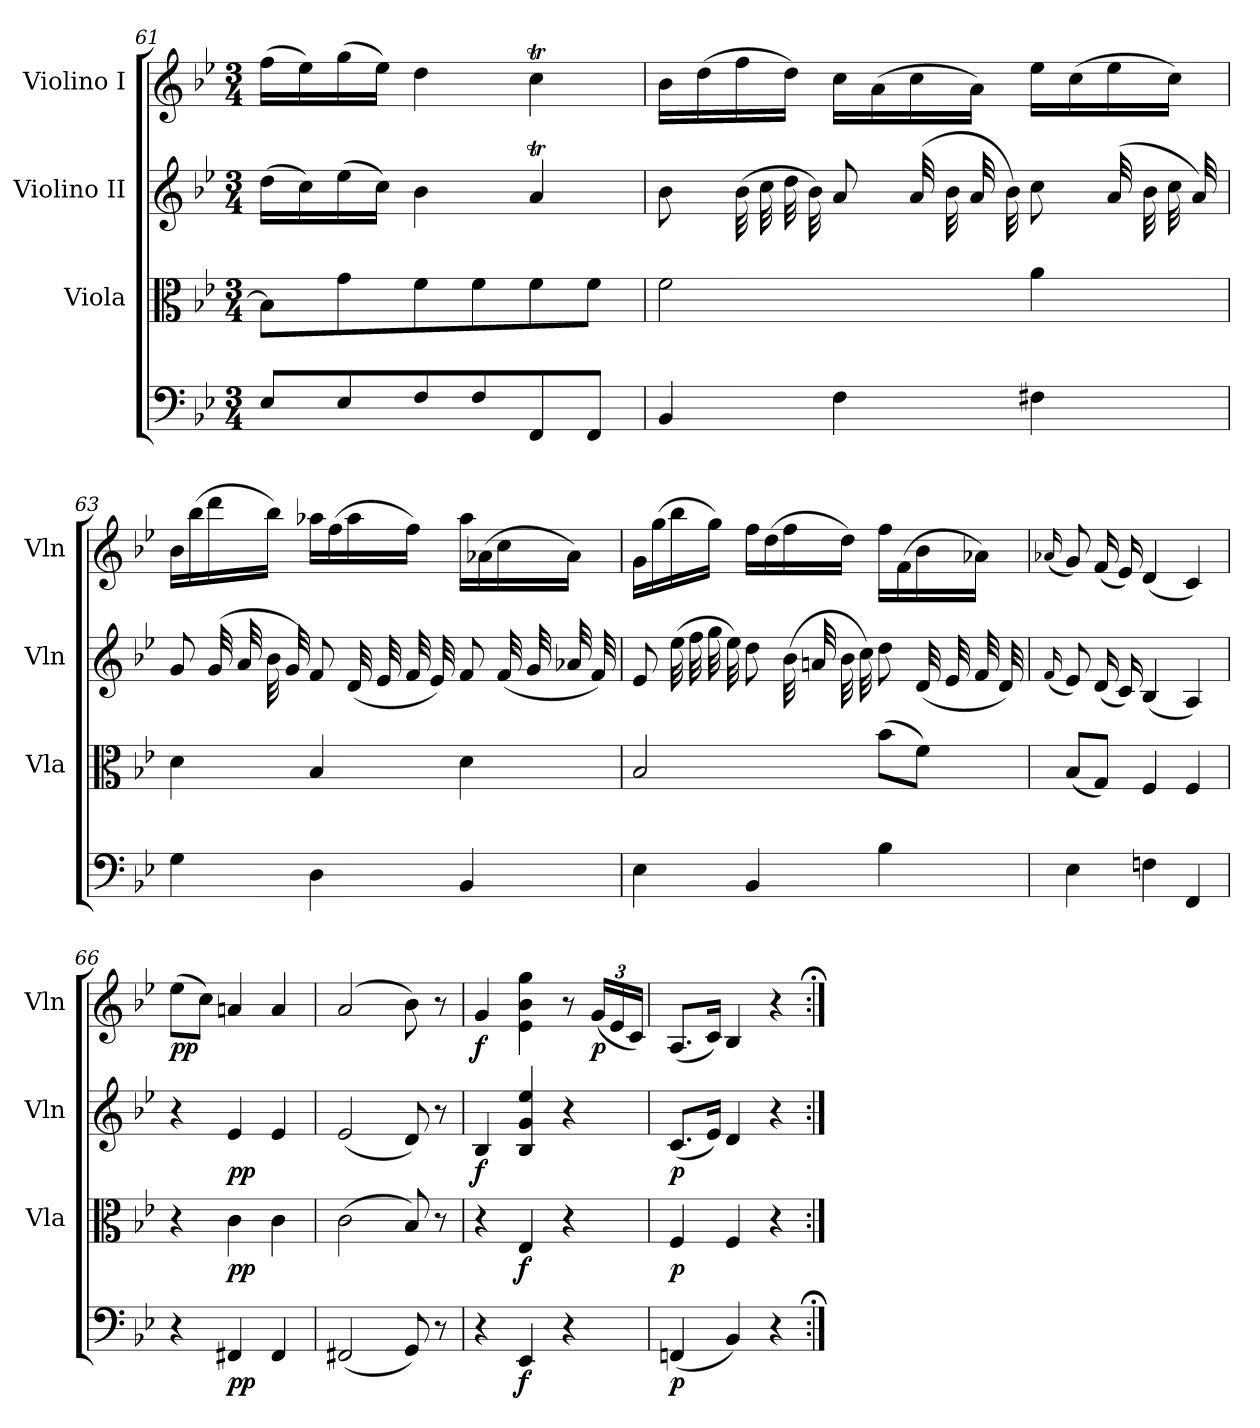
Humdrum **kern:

**kern	**dynam	**kern	**dynam	**kern	**dynam	**kern	**dynam
*part4	*part4	*part3	*part3	*part2	*part2	*part1	*part1
*staff4	*staff4	*staff3	*staff3	*staff2	*staff2	*staff1	*staff1
*	*	*I"Viola	*	*I"Violino II	*	*I"Violino I	*
*	*	*I'Vla	*	*I'Vln	*	*I'Vln	*
!!LO:LB:g=z
*clefF4	*	*clefC3	*	*clefG2	*	*clefG2	*
*k[b-e-]	*	*k[b-e-]	*	*k[b-e-]	*	*k[b-e-]	*
*B-:	*	*B-:	*	*B-:	*	*B-:	*
*M3/4	*	*M3/4	*	*M3/4	*	*M3/4	*
=61	=61	=61	=61	=61	=61	=61	=61
8E-L	.	8B-L]	.	(16ddLL	.	(16ffLL	.
.	.	.	.	16cc)	.	16ee-)	.
8E-	.	8g	.	(16ee-	.	(16gg	.
.	.	.	.	16ccJJ)	.	16ee-JJ)	.
8F	.	8f	.	4b-	.	4dd	.
8F	.	8f	.	.	.	.	.
8FF	.	8f	.	4at	.	4ccT	.
8FFJ	.	8fJ	.	.	.	.	.
=62	=62	=62	=62	=62	=62	=62	=62
4BB-	.	2f	.	8b-	.	16b-LL	.
.	.	.	.	.	.	(16dd	.
.	.	.	.	(32b-	.	16ff	.
.	.	.	.	32cc	.	.	.
.	.	.	.	32dd	.	16ddJJ)	.
.	.	.	.	32b-)	.	.	.
4F	.	.	.	8a	.	16ccLL	.
.	.	.	.	.	.	(16a	.
.	.	.	.	(32a	.	16cc	.
.	.	.	.	32b-	.	.	.
.	.	.	.	32a	.	16aJJ)	.
.	.	.	.	32b-)	.	.	.
4F#X	.	4a	.	8cc	.	16ee-LL	.
.	.	.	.	.	.	(16cc	.
.	.	.	.	(32a	.	16ee-	.
.	.	.	.	32b-	.	.	.
.	.	.	.	32cc	.	16ccJJ)	.
.	.	.	.	32a)	.	.	.
=63	=63	=63	=63	=63	=63	=63	=63
4G	.	4d	.	8g	.	16b-LL	.
.	.	.	.	.	.	(16bb-	.
.	.	.	.	(32g	.	16ddd	.
.	.	.	.	32a	.	.	.
.	.	.	.	32b-	.	16bb-JJ)	.
.	.	.	.	32g)	.	.	.
4D	.	4B-	.	8f	.	16aa-XLL	.
.	.	.	.	.	.	(16ff	.
.	.	.	.	(32d	.	16aa-	.
.	.	.	.	32e-	.	.	.
.	.	.	.	32f	.	16ffJJ)	.
.	.	.	.	32e-)	.	.	.
4BB-	.	4d	.	8f	.	16aa-LL	.
.	.	.	.	.	.	(16a-X	.
.	.	.	.	(32f	.	16cc	.
.	.	.	.	32g	.	.	.
.	.	.	.	32a-X	.	16a-JJ)	.
.	.	.	.	32f)	.	.	.
!!LO:LB:g=z
=64	=64	=64	=64	=64	=64	=64	=64
4E-	.	2B-	.	8e-	.	16gLL	.
.	.	.	.	.	.	(16gg	.
.	.	.	.	(32ee-	.	16bb-	.
.	.	.	.	32ff	.	.	.
.	.	.	.	32gg	.	16ggJJ)	.
.	.	.	.	32ee-)	.	.	.
4BB-	.	.	.	8dd	.	16ffLL	.
.	.	.	.	.	.	(16dd	.
.	.	.	.	(32b-	.	16ff	.
.	.	.	.	32an	.	.	.
.	.	.	.	32b-	.	16ddJJ)	.
.	.	.	.	32cc)	.	.	.
4B-	.	(8b-L	.	8dd	.	16ffLL	.
.	.	.	.	.	.	(16f	.
.	.	8fJ)	.	(32d	.	16b-	.
.	.	.	.	32e-	.	.	.
.	.	.	.	32f	.	16a-XJJ)	.
.	.	.	.	32d)	.	.	.
=65	=65	=65	=65	=65	=65	=65	=65
.	.	.	.	(16qqf/	.	(16qqa-X/	.
4E-	.	(8B-L	.	8e-)	.	8g)	.
.	.	8GJ)	.	(16d	.	(16f	.
.	.	.	.	16c)	.	16e-)	.
4Fn	.	4F	.	(4B-	.	(4d	.
4FF	.	4F	.	4A)	.	4c)	.
=66	=66	=66	=66	=66	=66	=66	=66
4r	.	4r	.	4r	.	(8ee-L	pp
.	.	.	.	.	.	8ccJ)	.
4FF#X	pp	4c	pp	4e-	pp	4an	.
4FF#	.	4c	.	4e-	.	4a	.
=67	=67	=67	=67	=67	=67	=67	=67
(2FF#X	.	(2c	.	(2e-	.	(2a	.
8GG)	.	8B-)	.	8d)	.	8b-)	.
8r	.	8r	.	8r	.	8r	.
=68	=68	=68	=68	=68	=68	=68	=68
4r	.	4r	.	4B-	f	4g	f
4EE-	f	4E-	f	4B- 4g 4ee-	.	4e- 4b- 4gg	.
4r	.	4r	.	4r	.	8r	.
*	*	*	*	*	*	*Xbrackettup	*
.	.	.	.	.	.	(24gLL	p
.	.	.	.	.	.	24e-	.
.	.	.	.	.	.	24cJJ)	.
=69	=69	=69	=69	=69	=69	=69	=69
(4FFn	p	4F	p	(8.cL	p	(8.AL	.
.	.	.	.	16e-Jk)	.	16cJk)	.
4BB-)	.	4F	.	4d	.	4B-	.
4r	.	4r	.	4r	.	4r	.
=:|!;	=:|!;	=:|!	=:|!;	=:|!	=:|!;	=:|!;	=:|!;
*-	*-	*-	*-	*-	*-	*-	*-
